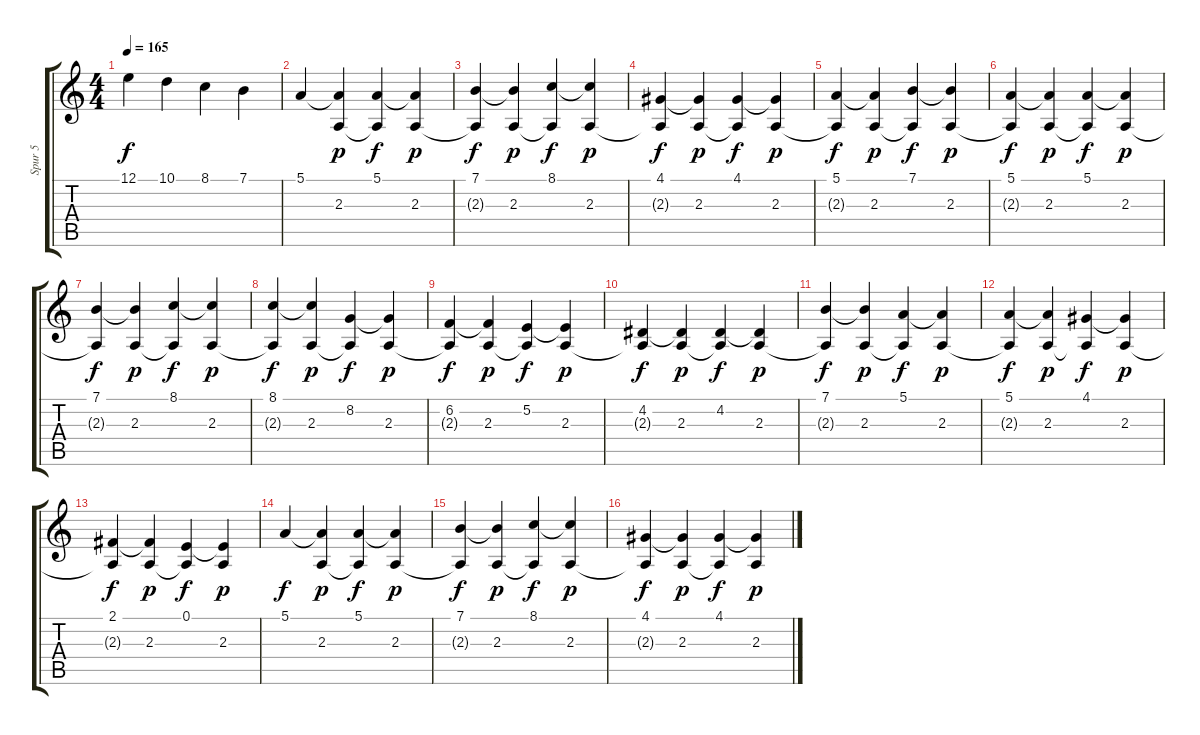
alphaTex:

\track ("Spur 5" "Spur 5") {instrument acousticgrandpiano}
\staff {score tabs}
\tuning (E4 B3 G3 D3 A2 E2) {hide}
\ts (4 4)
\tempo 165
\clef g2
\ks c
12.1.4{dy f} 10.1.4 8.1.4 7.1.4 |
5.1.4{volume 15 balance 8 instrument acousticgrandpiano} (5.1{t} 2.3).4{dy p} (5.1 2.3{t}).4{dy f} (5.1{t} 2.3).4{dy p} |
(7.1 2.3{t}).4{dy f} (7.1{t} 2.3).4{dy p} (8.1 2.3{t}).4{dy f} (8.1{t} 2.3).4{dy p} |
(4.1 2.3{t}).4{dy f} (4.1{t} 2.3).4{dy p} (4.1 2.3{t}).4{dy f} (4.1{t} 2.3).4{dy p} |
(5.1 2.3{t}).4{dy f} (5.1{t} 2.3).4{dy p} (7.1 2.3{t}).4{dy f} (7.1{t} 2.3).4{dy p} |
(5.1 2.3{t}).4{dy f} (5.1{t} 2.3).4{dy p} (5.1 2.3{t}).4{dy f} (5.1{t} 2.3).4{dy p} |
(7.1 2.3{t}).4{dy f} (7.1{t} 2.3).4{dy p} (8.1 2.3{t}).4{dy f} (8.1{t} 2.3).4{dy p} |
(8.1 2.3{t}).4{dy f} (8.1{t} 2.3).4{dy p} (8.2 2.3{t}).4{dy f} (8.2{t} 2.3).4{dy p} |
(6.2 2.3{t}).4{dy f} (6.2{t} 2.3).4{dy p} (5.2 2.3{t}).4{dy f} (5.2{t} 2.3).4{dy p} |
(4.2 2.3{t}).4{dy f} (4.2{t} 2.3).4{dy p} (4.2 2.3{t}).4{dy f} (4.2{t} 2.3).4{dy p} |
(7.1 2.3{t}).4{dy f} (7.1{t} 2.3).4{dy p} (5.1 2.3{t}).4{dy f} (5.1{t} 2.3).4{dy p} |
(5.1 2.3{t}).4{dy f} (5.1{t} 2.3).4{dy p} (4.1 2.3{t}).4{dy f} (4.1{t} 2.3).4{dy p} |
(2.1 2.3{t}).4{dy f} (2.1{t} 2.3).4{dy p} (0.1 2.3{t}).4{dy f} (0.1{t} 2.3).4{dy p} |
5.1.4{dy f} (5.1{t} 2.3).4{dy p} (5.1 2.3{t}).4{dy f} (5.1{t} 2.3).4{dy p} |
(7.1 2.3{t}).4{dy f} (7.1{t} 2.3).4{dy p} (8.1 2.3{t}).4{dy f} (8.1{t} 2.3).4{dy p} |
(4.1 2.3{t}).4{dy f} (4.1{t} 2.3).4{dy p} (4.1 2.3{t}).4{dy f} (4.1{t} 2.3).4{dy p}
